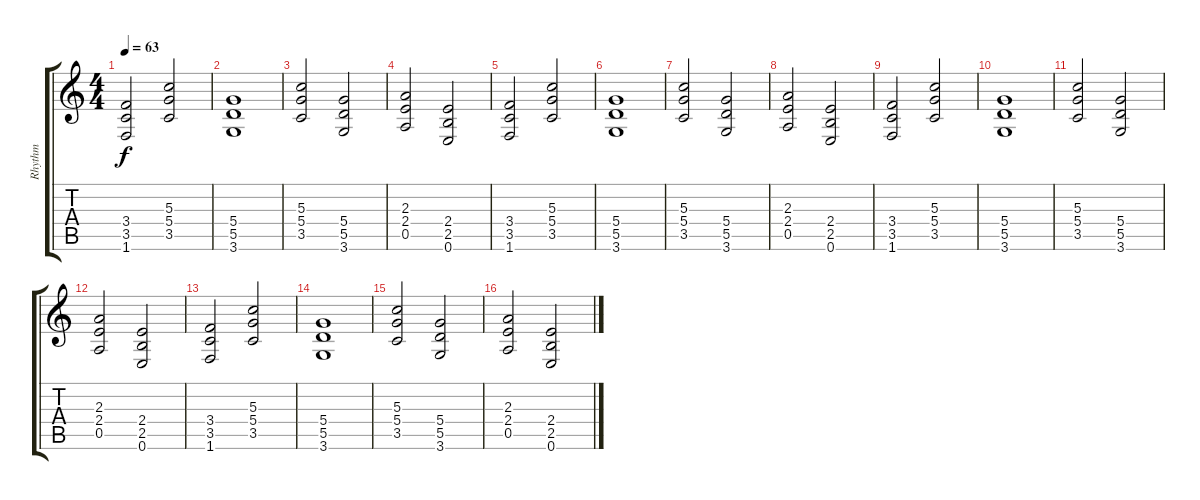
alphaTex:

\track ("Rhythm" "Rhythm") {instrument distortionguitar}
\staff {score tabs}
\tuning (E4 B3 G3 D3 A2 E2) {hide}
\ts (4 4)
\tempo 63
\clef g2
\ks c
(3.4 3.5 1.6).2{dy f} (5.3 5.4 3.5).2 |
(5.4 5.5 3.6).1 |
(5.3 5.4 3.5).2 (5.4 5.5 3.6).2 |
(2.3 2.4 0.5).2 (2.4 2.5 0.6).2 |
(3.4 3.5 1.6).2 (5.3 5.4 3.5).2 |
(5.4 5.5 3.6).1 |
(5.3 5.4 3.5).2 (5.4 5.5 3.6).2 |
(2.3 2.4 0.5).2 (2.4 2.5 0.6).2 |
(3.4 3.5 1.6).2 (5.3 5.4 3.5).2 |
(5.4 5.5 3.6).1 |
(5.3 5.4 3.5).2 (5.4 5.5 3.6).2 |
(2.3 2.4 0.5).2 (2.4 2.5 0.6).2 |
(3.4 3.5 1.6).2 (5.3 5.4 3.5).2 |
(5.4 5.5 3.6).1 |
(5.3 5.4 3.5).2 (5.4 5.5 3.6).2 |
(2.3 2.4 0.5).2 (2.4 2.5 0.6).2
